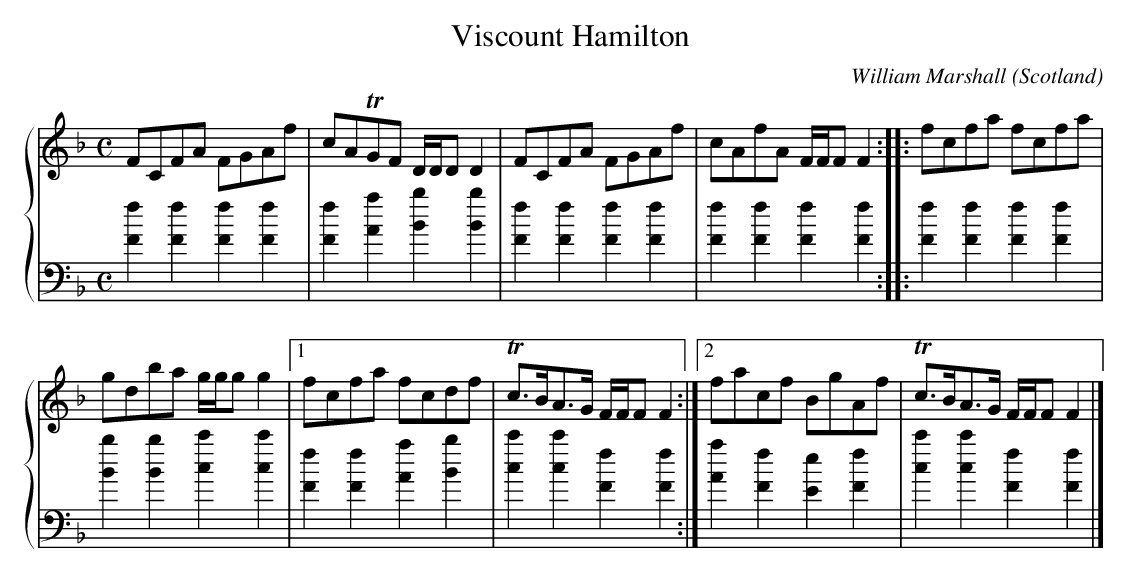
X:1
T:Viscount Hamilton
C:William Marshall
L:1/8
M:C
O:Scotland
K:F
%%staves {1 2}
V:1
FCFA FGAf | cA!trill!GF D/D/D D2 | FCFA FGAf | cAfA F/F/F F2 :: \
fcfa fcfa |
             gdba g/g/g g2 |1 \
fcfa fcdf | !trill!c3/B/A3/G/ F/F/F F2 :|2 \
facf BgAf | !trill!c3/B/A3/G/ F/F/F F2 |]
V:2 clef=bass
L:1/4
[Ff] [Ff] [Ff] [Ff] | [Ff] [Aa] [Bb] [Bb] | \
[Ff] [Ff] [Ff] [Ff] | [Ff] [Ff] [Ff] [Ff] :: \
[Ff] [Ff] [Ff] [Ff] | [Bb] [Bb] [cc'] [cc'] |1 \
[Ff] [Ff] [Aa] [Bb] | [cc'] [cc'] [Ff] [Ff] :|2 \
[Aa] [Ff] [Ee] [Ff] | [cc'] [cc'] [Ff] [Ff] |]
